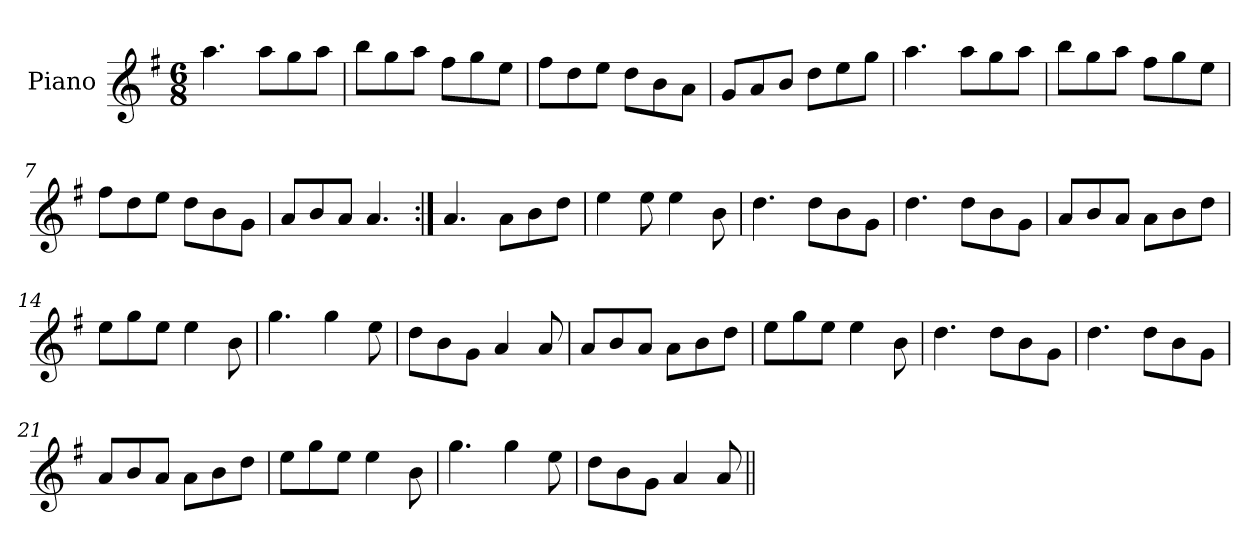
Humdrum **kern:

**kern
*part1
*staff1
*I"Piano
*I'Pno
*clefG2
*k[f#]
*A:dor
*M6/8
=1
4.aa\
8aa\L
8gg\
8aa\J
=2
8bb\L
8gg\
8aa\J
8ff#\L
8gg\
8ee\J
=3
8ff#\L
8dd\
8ee\J
8dd\L
8b\
8a\J
=4
8g/L
8a/
8b/J
8dd\L
8ee\
8gg\J
=5
4.aa\
8aa\L
8gg\
8aa\J
=6
8bb\L
8gg\
8aa\J
8ff#\L
8gg\
8ee\J
!!LO:LB:g=z
=7
8ff#\L
8dd\
8ee\J
8dd\L
8b\
8g\J
=8
8a/L
8b/
8a/J
4.a/
=9:|!
4.a/
8a\L
8b\
8dd\J
=10
4ee\
8ee\
4ee\
8b\
=11
4.dd\
8dd\L
8b\
8g\J
=12
4.dd\
8dd\L
8b\
8g\J
=13
8a/L
8b/
8a/J
8a\L
8b\
8dd\J
!!LO:LB:g=z
=14
8ee\L
8gg\
8ee\J
4ee\
8b\
=15
4.gg\
4gg\
8ee\
=16
8dd\L
8b\
8g\J
4a/
8a/
=17
8a/L
8b/
8a/J
8a\L
8b\
8dd\J
=18
8ee\L
8gg\
8ee\J
4ee\
8b\
=19
4.dd\
8dd\L
8b\
8g\J
=20
4.dd\
8dd\L
8b\
8g\J
!!LO:LB:g=z
=21
8a/L
8b/
8a/J
8a\L
8b\
8dd\J
=22
8ee\L
8gg\
8ee\J
4ee\
8b\
=23
4.gg\
4gg\
8ee\
=24
8dd\L
8b\
8g\J
4a/
8a/
=||
*-
